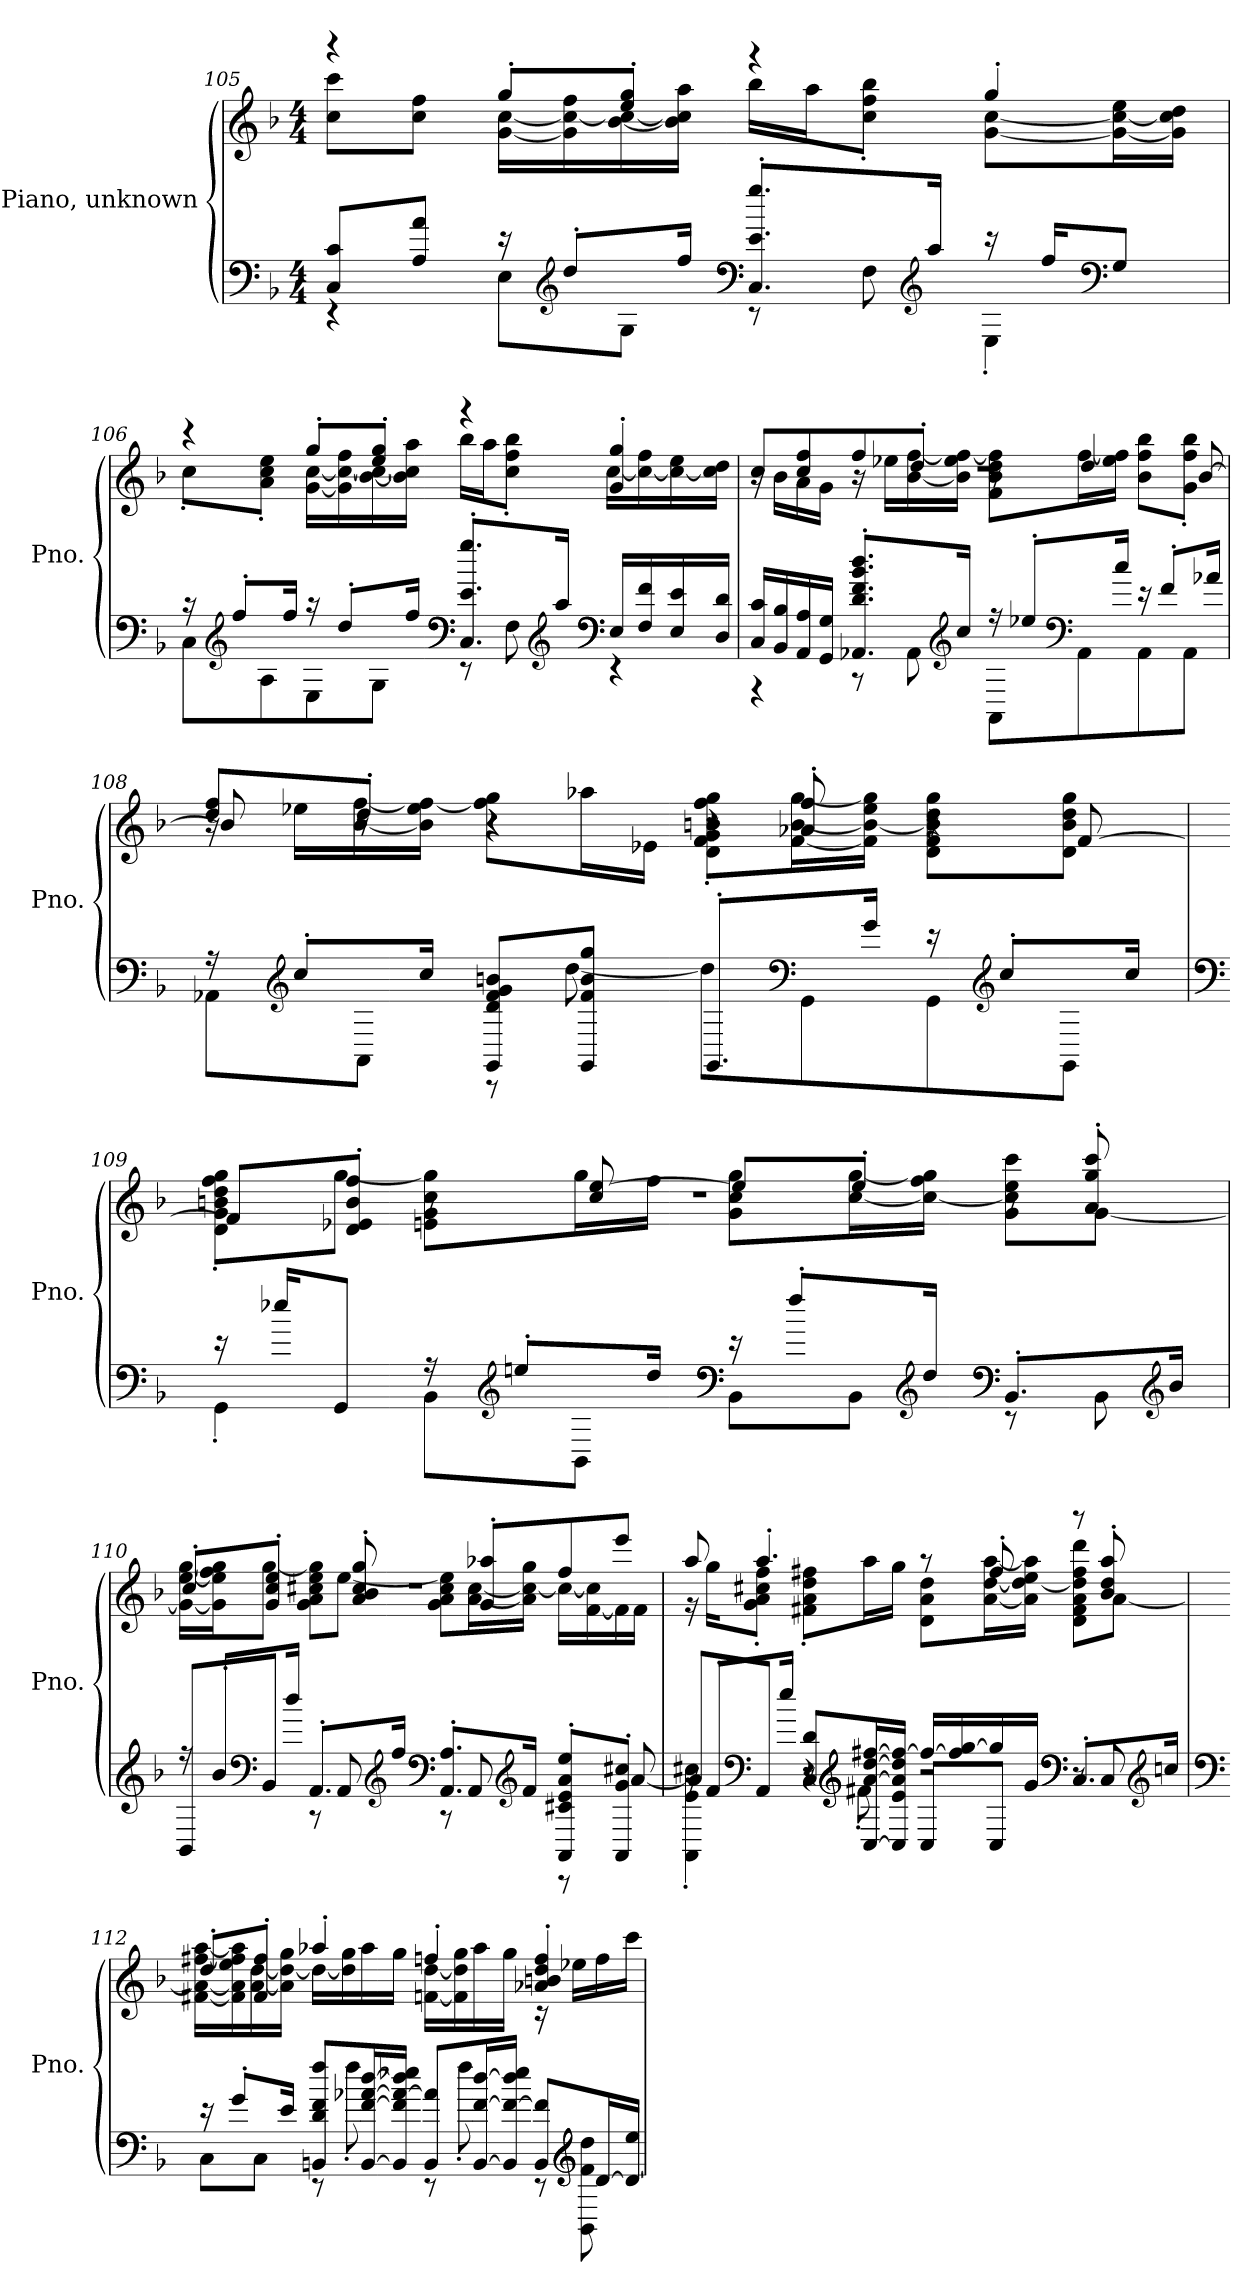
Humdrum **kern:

**kern	**kern
*part1	*part1
*staff2	*staff1
*I"Piano, unknown	*
*I'Pno.	*
*clefF4	*clefG2
*k[b-]	*k[b-]
*M4/4	*M4/4
=105	=105
*^	*^
8C/ 8c/L	4r	4r	8cc\ 8ccc\L
8A/ 8a/J	.	.	8cc\ 8ff\J
16r	8E\L	8gg'/L	[16g\ [16cc\LL
*clefG2	*	*	*
8dd'/L	.	.	16g\] 16cc\_ 16ff\
.	8G\J	8ee/' 8gg/'J	[16b-\ 16cc\_
16ff/Jk	.	.	16b-\] 16cc\] 16aa\JJ
*clefF4	*	*	*
8.C/' 8.e/' 8.gg/'L	8r	4r	16bb-\LL
.	.	.	16aa\J
.	8F\	.	8cc\' 8ff\' 8bb-\'J
*clefG2	*	*	*
16aa/Jk	.	.	.
16r	4E'\	4gg'/	[8g\ [8cc\L
16ff/KL	.	.	.
*clefF4	*	*	*
8G/J	.	.	16g\_ 16cc\_ 16ee\L
.	.	.	16g\] 16cc\] 16dd\JJ
!!LO:LB:g=z	!!
=106	=106	=106	=106
16r	8C\L	4r	8cc'\L
*clefG2	*	*	*
8ff'/L	.	.	.
.	8A\	.	8a\' 8cc\' 8ee\'J
16ff/Jk	.	.	.
16r	8E\	8gg'/L	[16g\ [16cc\LL
8dd'/L	.	.	16g\] 16cc\_ 16ff\
.	8G\J	8ee/' 8gg/'J	[16b-\ 16cc\_
16ff/Jk	.	.	16b-\] 16cc\] 16aa\JJ
*clefF4	*	*	*
8.C/' 8.e/' 8.gg/'L	8r	4r	16bb-\LL
.	.	.	16aa\J
.	8F\	.	8cc\' 8ff\' 8bb-\'J
*clefG2	*	*	*
16aa/Jk	.	.	.
*clefF4	*	*	*
16E/LL	4r	4g/' 4gg/'	[16cc\LL
16F/ 16f/	.	.	16cc\_ 16ff\
16E/ 16e/	.	.	16cc\_ 16ee\
16D/ 16d/JJ	.	.	16cc\] 16dd\JJ
!!LO:LB:g=z
=107	=107	=107	=107
*	*	*	*^
16C/ 16c/LL	4r	1r	16r	8cc/L
16BB-/ 16B-/	.	.	16b-\LL	.
16AA/ 16A/	.	.	16a\	8cc/ 8ff/
16GG/ 16G/JJ	.	.	16g\JJ	.
8.AA-X/' 8.d/' 8.f/' 8.b-/' 8.dd/'L	8r	.	16r	8ff/
.	.	.	16ee-X\LL	.
.	8AA-\	.	[16b-\ [16ff\	8dd'/J
*clefG2	*	*	*	*
16cc/Jk	.	.	16b-\] 16ee-\ 16ff\_JJ	.
16r	8AA-\L	.	8f\ 8b-\ 8dd\ 8ff\]L	8r
8ee-X'/L	.	.	.	.
*clefF4	*	*	*	*
.	8AA-\	.	[16ff\L	4dd/
16cc/Jk	.	.	16ee-\ 16ff\]JJ	.
16r	8AA-\	.	8b-\ 8ff\ 8bb-\L	.
8f'/L	.	.	.	.
.	8AA-\J	.	8g\' 8ff\' 8bb-\'J	[8b-/
16a-X/Jk	.	.	.	.
!!LO:PB:g=z	!!	!!
=108	=108	=108	=108	=108
16r	8AA-X\L	8dd/ 8ff/L	16r	8b-/]
*clefG2	*	*	*	*
8cc'/L	.	.	16ee-X\LL	.
.	8AA-\J	8dd'/J	[16b-\ [16ff\	8r
16cc/Jk	.	.	16b-\] 16ee-\ 16ff\_JJ	.
8GG/ 8d/ 8f/ 8g/ 8bn/L	8r	4r	8ff\] 8gg\L	4r
8GG/ 8f/ 8b/ 8gg/J	[8dd\	.	16aa-X\L	.
.	.	.	16e-X\JJ	.
8.GG'/L	8dd\L]	8r	8d\' 8f\' 8g\' 8bn\' 8ff\' 8gg\'L	4r
*clefF4	*	*	*	*
.	8GG\	8a-X/' 8ff/'	[16f\ [16b\ [16gg\L	.
16g/Jk	.	.	16f\] 16b\_ 16ee-\ 16gg\]JJ	.
16r	8GG\	4r	8d\ 8f\ 8b\] 8dd\ 8gg\L	8r
*clefG2	*	*	*	*
8cc'/L	.	.	.	.
.	8GG\J	.	8d\ 8b\ 8dd\ 8gg\J	[8f/
16cc/Jk	.	.	.	.
!!LO:LB:g=z	!!	!!
=109	=109	=109	=109	=109
*clefF4	*	*	*	*
16r	4GG'\	1r	8d\' 8g\' 8bn\' 8dd\' 8ff\' 8gg\'L	8f/L]
16ee-X/KL	.	.	.	.
8GG/J	.	.	[8gg\J	8d/' 8e-X/' 8b/' 8ff/'J
16r	8BB-\L	.	8en\ 8g\ 8cc\ 8gg\]L	8r
*clefG2	*	*	*	*
8een'/L	.	.	.	.
.	8BB-\J	.	16gg\L	8cc/ [8ee/
16dd/Jk	.	.	16ff\JJ	.
*clefF4	*	*	*	*
16r	8BB-\L	.	8g\ 8cc\ 8gg\L	8ee/L]
8ff'/L	.	.	.	.
.	8BB-\J	.	[16cc\ [16gg\L	8ee'/J
*clefG2	*	*	*	*
16dd/Jk	.	.	16cc\_ 16ff\ 16gg\]JJ	.
*clefF4	*	*	*	*
8.BB-'/L	8r	.	8g\ 8cc\] 8ee\ 8ccc\L	8r
.	8BB-\	.	[8g\J	8a/' 8gg/' 8ccc/'
*clefG2	*	*	*	*
16b-/Jk	.	.	.	.
!!LO:LB:g=z	!!	!!
=110	=110	=110	=110	=110
16r	8BB-/L	1r	16g\_ [16ee\ [16gg\LL	8cc'/L
8b-'/L	.	.	16g\] 16ee\] 16ff\ 16gg\]J	.
*clefF4	*	*	*	*
.	8BB-/J	.	[8gg\J	8g/' 8cc/' 8ee/'J
16dd/Jk	.	.	.	.
8.AA'/L	8r	.	8g\ 8a\ 8cc#X\ 8ee\ 8gg\]L	8r
.	8AA/	.	[8ee\J	8a/' 8b-/' 8cc#/' 8gg/'
*clefG2	*	*	*	*
16ff/Jk	.	.	.	.
*clefF4	*	*	*	*
8.AA/' 8.A/'L	8r	.	8g\ 8a\ 8cc#\ 8ee\]L	8r
.	8AA/	.	[16a\ [16cc#\L	8g/' 8aa-X/'L
*clefG2	*	*	*	*
16f/Jk	.	.	16a\] 16cc#\_ 16gg\JJ	.
8AA/' 8c#X/' 8e/' 8a/' 8ee/'L	8r	.	16cc#\LL_	8ff/
.	.	.	[16f\ 16cc#\]	.
8AA/' 8g/' 8cc#X/'J	[8a/	.	16f\]	8eee/J
.	.	.	16f\JJ	.
*	*	*	*v	*v
!!LO:LB:g=z
=111	=111	=111	=111
*	*^	*	*
16r	4AA\' 4e\' 4cc#X\'	8a/L]	8aa/	16r
8f'/L	.	.	.	16gg\KL
*clefF4	*	*	*	*
.	.	8AA/J	4.aa'/	8g\' 8a\' 8cc#X\' 8ff\'J
16ee/Jk	.	.	.	.
8C/ 8d/L	8r	4r	.	8f#X\' 8a\' 8dd\' 8ff#X\'L
*clefG2	*	*	*	*
[16C/ [16a/ [16dd/ [16ff#X/L	8f#X'\	.	.	16aa\L
16C/] 16e/ 16a/] 16dd/] 16ff#/_JJ	.	.	.	16gg\JJ
16ff#/LL_	2r	8C/L	8r	8d\ 8a\ 8dd\L
16ff#/] [16gg/	.	.	.	.
16gg/]	.	8C/J	8ff#'/	[16a\ [16dd\ [16aa\L
16g/JJ	.	.	.	16a\] 16dd\_ 16ee\ 16aa\]JJ
*clefF4	*	*	*	*
8.C'/L	.	8r	8r	8d\ 8f#\ 8a\ 8dd\] 8ff#\ 8ddd\L
.	.	8C/	8b-/' 8dd/' 8aa/'	[8a\J
*clefG2	*	*	*	*
16ccn/Jk	.	.	.	.
*v	*v	*v	*	*
!!LO:LB:g=z	!!
=112	=112	=112
*clefF4	*	*
*^	*	*
16r	8C\L	8dd'/L	[16f#X\ 16a\_ [16ff#X\ [16aa\LL
8g'/L	.	.	16f#\] 16a\] 16ee\ 16ff#\] 16aa\]
.	8C\J	8f#/' 8ff#/'J	[16a\ [16dd\
16e/Jk	.	.	16a\] 16dd\_ 16gg\JJ
8BBn/ 8d/ 8f/ 8ff/L	8r	4aa-X'/	16dd\LL_
.	.	.	16dd\] 16gg\
[16BB/ [16f/ [16a-X/ [16dd/L	8ff'\	.	16aa-\
16BB/] 16f/] 16a-/_ 16dd/] 16ee-X/JJ	.	.	16gg\JJ
8BB/ 8a-/]L	8r	4ffn'/	[16fn\ [16dd\LL
.	.	.	16f\] 16dd\] 16gg\
[16BB/ [16f/ [16dd/L	8ff'\	.	16aa-\
16BB/] 16f/_ 16dd/] 16ee-/JJ	.	.	16gg\JJ
8BB/ 8f/]L	8r	4a-X/' 4bn/' 4dd/' 4ff/'	16r
.	.	.	16ee-X\LL
*clefG2	*	*	*
[16d/L	8BB\ 8f\ 8dd\	.	16ff\
16d/_ 16ee-/JJ	.	.	16ccc\JJ
*v	*v	*	*
*	*v	*v
=	=
*-	*-
